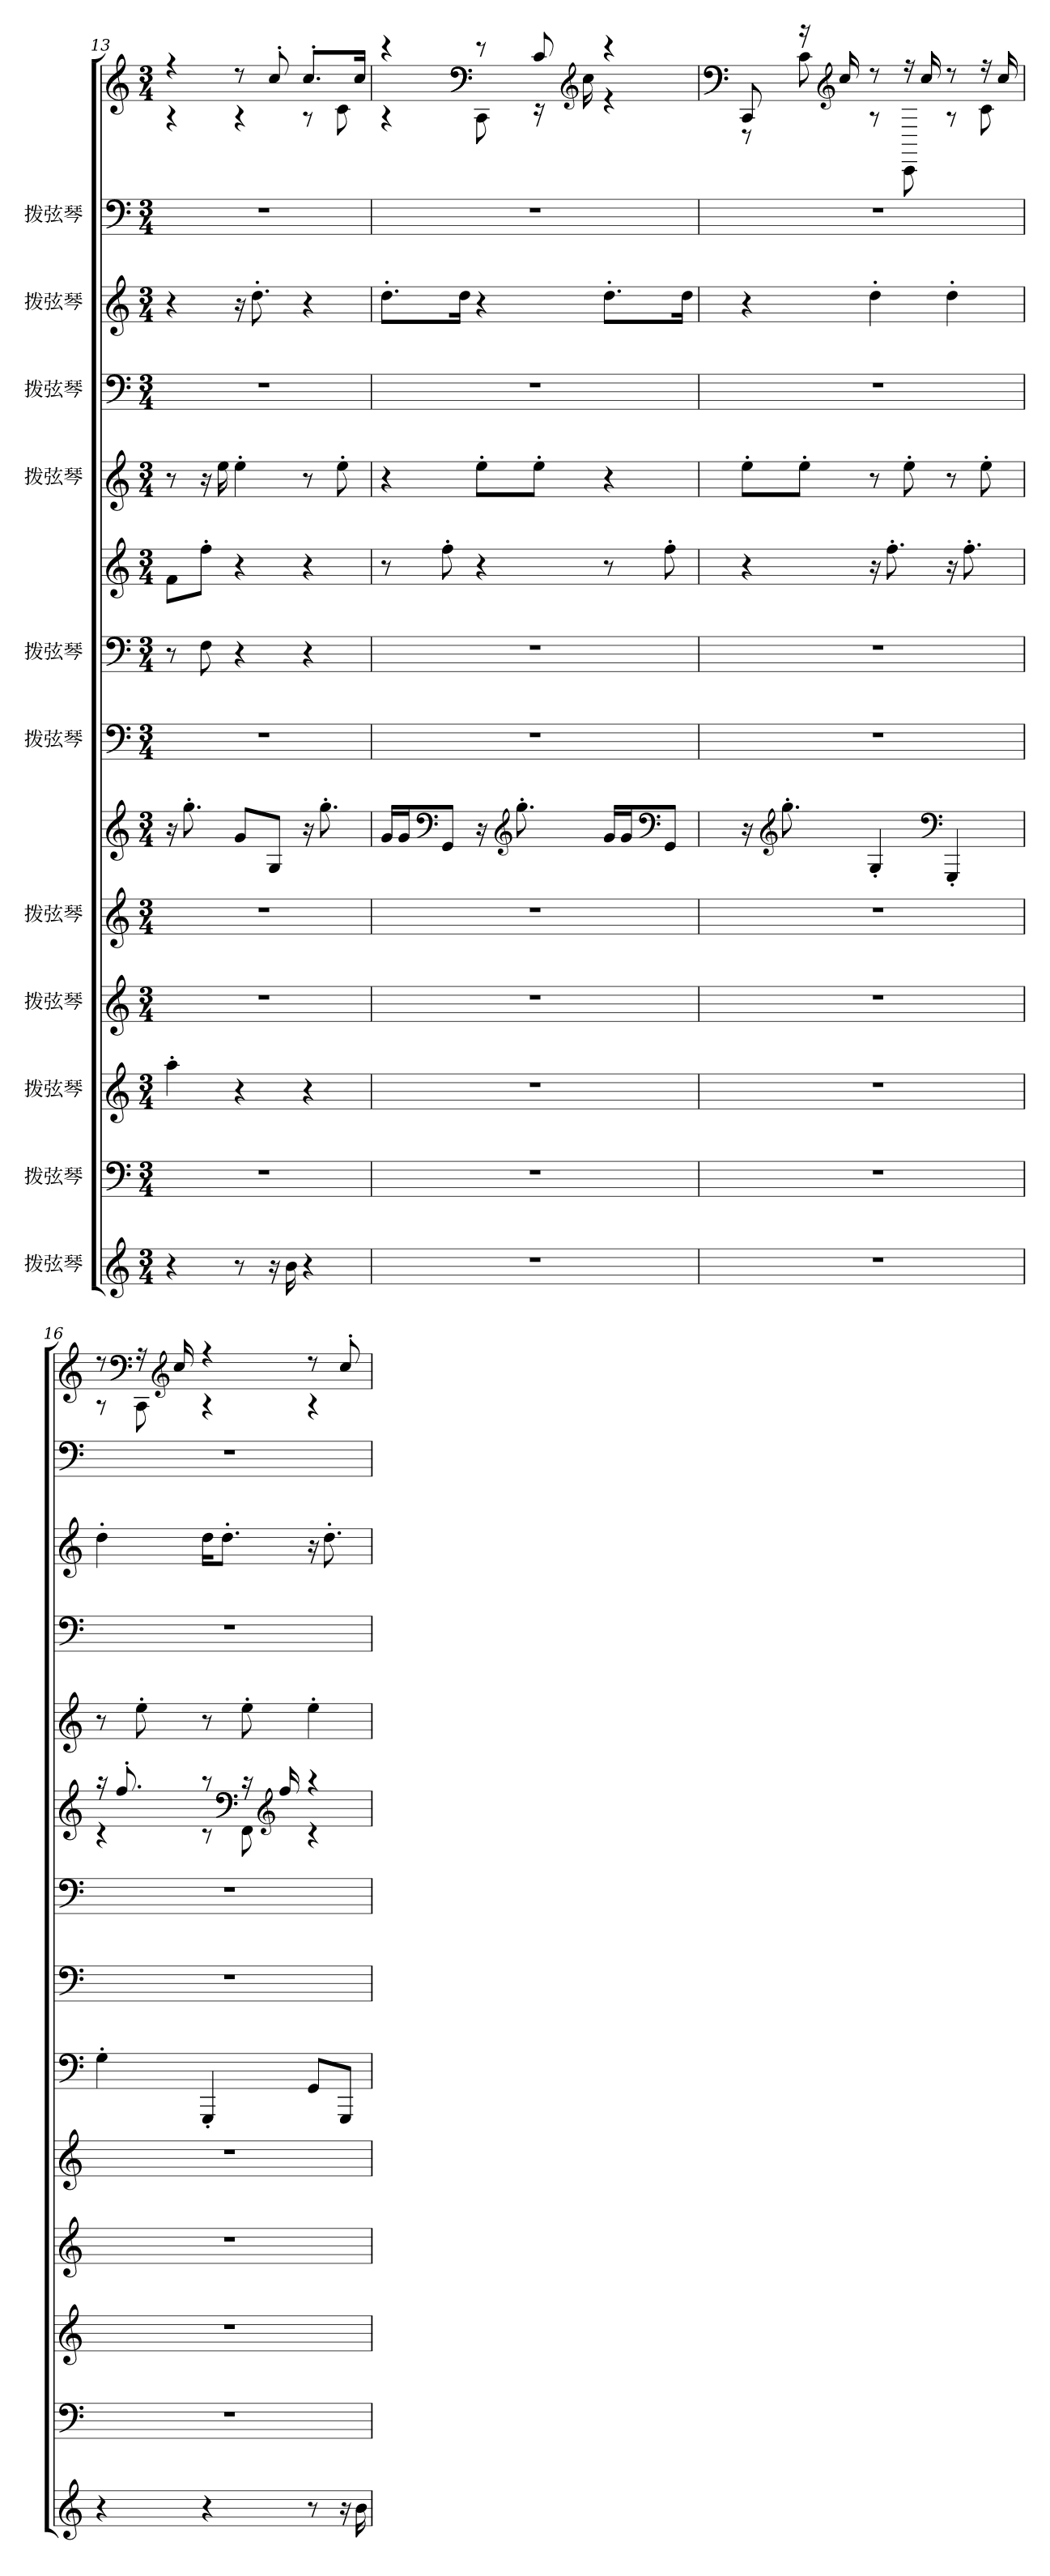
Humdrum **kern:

**kern	**kern	**kern	**kern	**kern	**kern	**kern	**kern	**kern	**kern	**kern	**kern	**kern	**kern
*part11	*part10	*part9	*part8	*part7	*part7	*part6	*part5	*part5	*part4	*part3	*part2	*part1	*part1
*staff14	*staff13	*staff12	*staff11	*staff10	*staff9	*staff8	*staff7	*staff6	*staff5	*staff4	*staff3	*staff2	*staff1
*I"拨弦琴	*I"拨弦琴	*I"拨弦琴	*I"拨弦琴	*I"拨弦琴	*	*I"拨弦琴	*I"拨弦琴	*	*I"拨弦琴	*I"拨弦琴	*I"拨弦琴	*I"拨弦琴	*
*clefG2	*clefF4	*clefG2	*clefG2	*clefG2	*clefG2	*clefF4	*clefF4	*clefG2	*clefG2	*clefF4	*clefG2	*clefF4	*clefG2
*k[]	*k[]	*k[]	*k[]	*k[]	*k[]	*k[]	*k[]	*k[]	*k[]	*k[]	*k[]	*k[]	*k[]
*M3/4	*M3/4	*M3/4	*M3/4	*M3/4	*M3/4	*M3/4	*M3/4	*M3/4	*M3/4	*M3/4	*M3/4	*M3/4	*M3/4
=13	=13	=13	=13	=13	=13	=13	=13	=13	=13	=13	=13	=13	=13
*	*	*	*	*	*	*	*	*	*	*	*	*	*^
4r	2.r	4aa'\	2.r	2.r	16r	2.r	8r	8f\L	8r	2.r	4r	2.r	4r	4r
.	.	.	.	.	8.gg'\	.	.	.	.	.	.	.	.	.
.	.	.	.	.	.	.	8F\	8ff'\J	16r	.	.	.	.	.
.	.	.	.	.	.	.	.	.	16ee\	.	.	.	.	.
8r	.	4r	.	.	8g/L	.	4r	4r	4ee'\	.	16r	.	8r	4r
.	.	.	.	.	.	.	.	.	.	.	8.dd'\	.	.	.
16r	.	.	.	.	8G/J	.	.	.	.	.	.	.	8cc'/	.
16b\	.	.	.	.	.	.	.	.	.	.	.	.	.	.
4r	.	4r	.	.	16r	.	4r	4r	8r	.	4r	.	8.cc'/L	8r
.	.	.	.	.	8.gg'\	.	.	.	.	.	.	.	.	.
.	.	.	.	.	.	.	.	.	8ee'\	.	.	.	.	8c\
.	.	.	.	.	.	.	.	.	.	.	.	.	16cc/Jk	.
!!LO:PB:g=z	!!
=14	=14	=14	=14	=14	=14	=14	=14	=14	=14	=14	=14	=14	=14	=14
2.r	2.r	2.r	2.r	2.r	16g/LL	2.r	2.r	8r	4r	2.r	8.dd'\L	2.r	4r	4r
.	.	.	.	.	16g/J	.	.	.	.	.	.	.	.	.
*	*	*	*	*	*clefF4	*	*	*	*	*	*	*	*	*
.	.	.	.	.	8GG/J	.	.	8ff'\	.	.	.	.	.	.
.	.	.	.	.	.	.	.	.	.	.	16dd\Jk	.	.	.
*	*	*	*	*	*	*	*	*	*	*	*	*	*clefF4	*
.	.	.	.	.	16r	.	.	4r	8ee'\L	.	4r	.	8r	8CC\
*	*	*	*	*	*clefG2	*	*	*	*	*	*	*	*	*
.	.	.	.	.	8.gg'\	.	.	.	.	.	.	.	.	.
.	.	.	.	.	.	.	.	.	8ee'\J	.	.	.	8c/	16r
*	*	*	*	*	*	*	*	*	*	*	*	*	*clefG2	*
.	.	.	.	.	.	.	.	.	.	.	.	.	.	16cc\
.	.	.	.	.	16g/LL	.	.	8r	4r	.	8.dd'\L	.	4r	4r
.	.	.	.	.	16g/J	.	.	.	.	.	.	.	.	.
*	*	*	*	*	*clefF4	*	*	*	*	*	*	*	*	*
.	.	.	.	.	8GG/J	.	.	8ff'\	.	.	.	.	.	.
.	.	.	.	.	.	.	.	.	.	.	16dd\Jk	.	.	.
=15	=15	=15	=15	=15	=15	=15	=15	=15	=15	=15	=15	=15	=15	=15
*	*	*	*	*	*	*	*	*	*	*	*	*	*clefF4	*
2.r	2.r	2.r	2.r	2.r	16r	2.r	2.r	4r	8ee'\L	2.r	4r	2.r	8CC/	8r
*	*	*	*	*	*clefG2	*	*	*	*	*	*	*	*	*
.	.	.	.	.	8.gg'\	.	.	.	.	.	.	.	.	.
.	.	.	.	.	.	.	.	.	8ee'\J	.	.	.	16r	8c\
*	*	*	*	*	*	*	*	*	*	*	*	*	*clefG2	*
.	.	.	.	.	.	.	.	.	.	.	.	.	16cc/	.
.	.	.	.	.	4G'/	.	.	16r	8r	.	4dd'\	.	8r	8r
.	.	.	.	.	.	.	.	8.ff'\	.	.	.	.	.	.
.	.	.	.	.	.	.	.	.	8ee'\	.	.	.	16r	8CC\
.	.	.	.	.	.	.	.	.	.	.	.	.	16cc/	.
*	*	*	*	*	*clefF4	*	*	*	*	*	*	*	*	*
.	.	.	.	.	4GGG'/	.	.	16r	8r	.	4dd'\	.	8r	8r
.	.	.	.	.	.	.	.	8.ff'\	.	.	.	.	.	.
.	.	.	.	.	.	.	.	.	8ee'\	.	.	.	16r	8c\
.	.	.	.	.	.	.	.	.	.	.	.	.	16cc/	.
!!LO:PB:g=z	!!
=16	=16	=16	=16	=16	=16	=16	=16	=16	=16	=16	=16	=16	=16	=16
*	*	*	*	*	*	*	*	*^	*	*	*	*	*	*
4r	2.r	2.r	2.r	2.r	4G'\	2.r	2.r	16r	4r	8r	2.r	4dd'\	2.r	8r	8r
.	.	.	.	.	.	.	.	8.ff'/	.	.	.	.	.	.	.
*	*	*	*	*	*	*	*	*	*	*	*	*	*	*clefF4	*
.	.	.	.	.	.	.	.	.	.	8ee'\	.	.	.	16r	8CC\
*	*	*	*	*	*	*	*	*	*	*	*	*	*	*clefG2	*
.	.	.	.	.	.	.	.	.	.	.	.	.	.	16cc/	.
4r	.	.	.	.	4GGG'/	.	.	8r	8r	8r	.	16dd\KL	.	4r	4r
.	.	.	.	.	.	.	.	.	.	.	.	8.dd'\J	.	.	.
*	*	*	*	*	*	*	*	*clefF4	*	*	*	*	*	*	*
.	.	.	.	.	.	.	.	16r	8FF\	8ee'\	.	.	.	.	.
*	*	*	*	*	*	*	*	*clefG2	*	*	*	*	*	*	*
.	.	.	.	.	.	.	.	16ff/	.	.	.	.	.	.	.
8r	.	.	.	.	8GG/L	.	.	4r	4r	4ee'\	.	16r	.	8r	4r
.	.	.	.	.	.	.	.	.	.	.	.	8.dd'\	.	.	.
16r	.	.	.	.	8GGG/J	.	.	.	.	.	.	.	.	8cc'/	.
16b\	.	.	.	.	.	.	.	.	.	.	.	.	.	.	.
*	*	*	*	*	*	*	*	*v	*v	*	*	*	*	*v	*v
=	=	=	=	=	=	=	=	=	=	=	=	=	=
*-	*-	*-	*-	*-	*-	*-	*-	*-	*-	*-	*-	*-	*-
